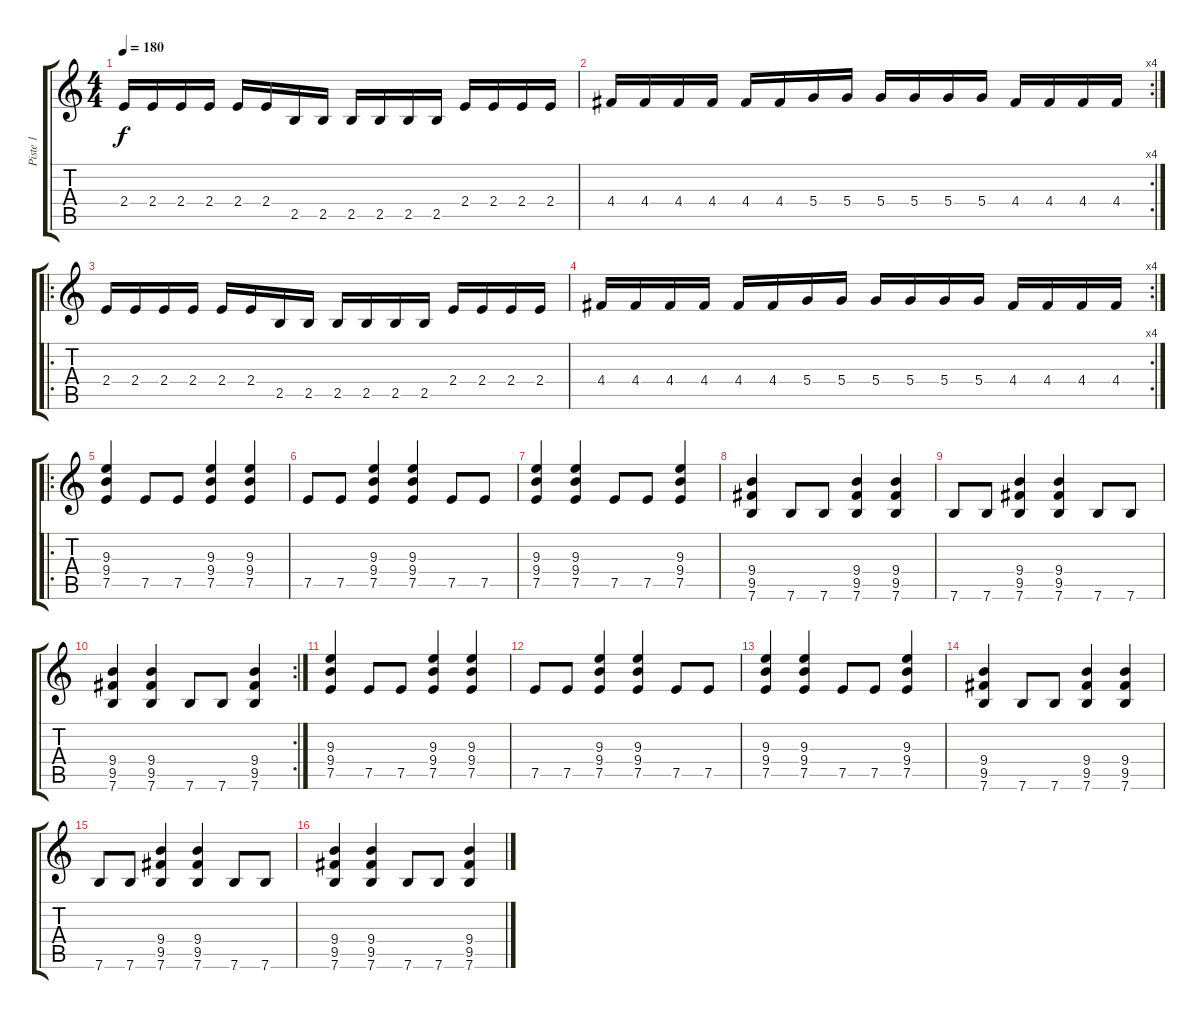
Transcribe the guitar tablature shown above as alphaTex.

\track ("Piste 1" "Piste 1") {instrument distortionguitar}
\staff {score tabs}
\tuning (E4 B3 G3 D3 A2 E2) {hide}
\ts (4 4)
\tempo 180
\clef g2
\ks c
2.4.16{dy f instrument distortionguitar} 2.4.16 2.4.16 2.4.16 2.4.16 2.4.16 2.5.16 2.5.16 2.5.16 2.5.16 2.5.16 2.5.16 2.4.16 2.4.16 2.4.16 2.4.16 |
\rc 4
4.4.16 4.4.16 4.4.16 4.4.16 4.4.16 4.4.16 5.4.16 5.4.16 5.4.16 5.4.16 5.4.16 5.4.16 4.4.16 4.4.16 4.4.16 4.4.16 |
\ro
2.4.16 2.4.16 2.4.16 2.4.16 2.4.16 2.4.16 2.5.16 2.5.16 2.5.16 2.5.16 2.5.16 2.5.16 2.4.16 2.4.16 2.4.16 2.4.16 |
\rc 4
4.4.16 4.4.16 4.4.16 4.4.16 4.4.16 4.4.16 5.4.16 5.4.16 5.4.16 5.4.16 5.4.16 5.4.16 4.4.16 4.4.16 4.4.16 4.4.16 |
\ro
(9.3 9.4 7.5).4 7.5.8 7.5.8 (9.3 9.4 7.5).4 (9.3 9.4 7.5).4 |
7.5.8 7.5.8 (9.3 9.4 7.5).4 (9.3 9.4 7.5).4 7.5.8 7.5.8 |
(9.3 9.4 7.5).4 (9.3 9.4 7.5).4 7.5.8 7.5.8 (9.3 9.4 7.5).4 |
(9.4 9.5 7.6).4 7.6.8 7.6.8 (9.4 9.5 7.6).4 (9.4 9.5 7.6).4 |
7.6.8 7.6.8 (9.4 9.5 7.6).4 (9.4 9.5 7.6).4 7.6.8 7.6.8 |
\rc 2
(9.4 9.5 7.6).4 (9.4 9.5 7.6).4 7.6.8 7.6.8 (9.4 9.5 7.6).4 |
(9.3 9.4 7.5).4 7.5.8 7.5.8 (9.3 9.4 7.5).4 (9.3 9.4 7.5).4 |
7.5.8 7.5.8 (9.3 9.4 7.5).4 (9.3 9.4 7.5).4 7.5.8 7.5.8 |
(9.3 9.4 7.5).4 (9.3 9.4 7.5).4 7.5.8 7.5.8 (9.3 9.4 7.5).4 |
(9.4 9.5 7.6).4 7.6.8 7.6.8 (9.4 9.5 7.6).4 (9.4 9.5 7.6).4 |
7.6.8 7.6.8 (9.4 9.5 7.6).4 (9.4 9.5 7.6).4 7.6.8 7.6.8 |
(9.4 9.5 7.6).4 (9.4 9.5 7.6).4 7.6.8 7.6.8 (9.4 9.5 7.6).4
